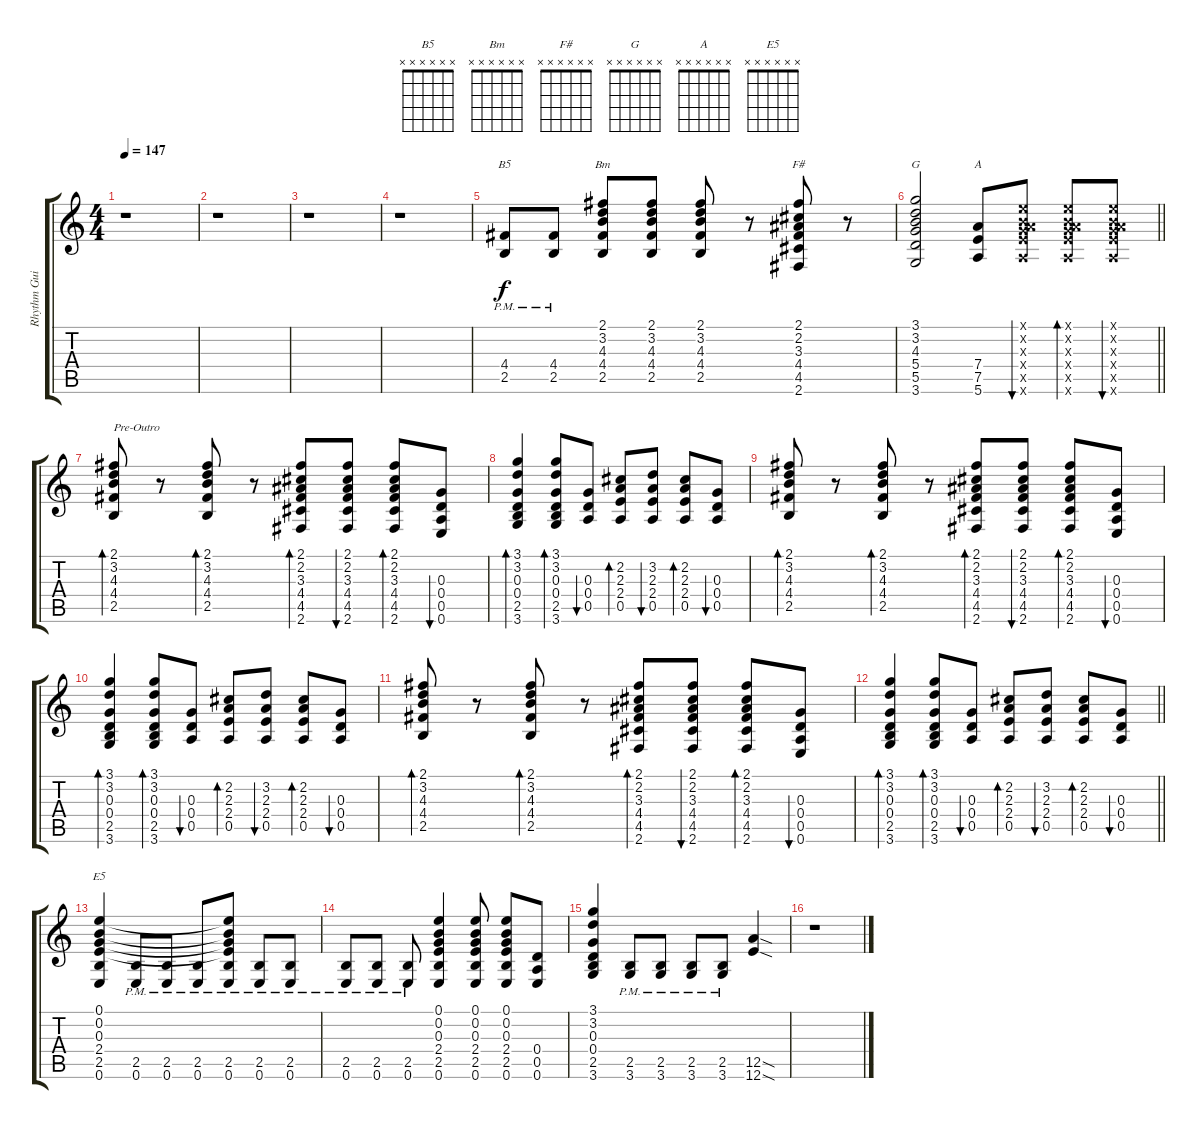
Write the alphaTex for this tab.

\track ("Rhythm Guitar" "Rhythm Gui") {instrument overdrivenguitar}
\staff {score tabs}
\tuning (E4 B3 G3 D3 A2 E2) {hide}
\chord ("B5" x x x x x x)
\chord ("Bm" x x x x x x)
\chord ("F#" x x x x x x)
\chord ("G" x x x x x x)
\chord ("A" x x x x x x)
\chord ("E5" x x x x x x)
\ts (4 4)
\tempo 147
\clef g2
\ks c
r.1{dy f} |
r.1 |
r.1 |
r.1 |
(4.4{pm} 2.5{pm}).8{ch "B5"} (4.4{pm} 2.5{pm}).8 (2.1 3.2 4.3 4.4 2.5).8{ch "Bm"} (2.1 3.2 4.3 4.4 2.5).8 (2.1 3.2 4.3 4.4 2.5).8 r.8 (2.1 2.2 3.3 4.4 4.5 2.6).8{ch "F#"} r.8 |
\barLineRight lightlight
(3.1 3.2 4.3 5.4 5.5 3.6).2{ch "G"} (7.4 7.5 5.6).8{ch "A"} (0.1{x} 0.2{x} 0.3{x} 7.4{x} 7.5{x} 5.6{x}).8{bu 30} (0.1{x} 0.2{x} 0.3{x} 7.4{x} 7.5{x} 5.6{x}).8{bd 30} (0.1{x} 0.2{x} 0.3{x} 7.4{x} 7.5{x} 5.6{x}).8{bu 30} |
(2.1 3.2 4.3 4.4 2.5).8{bd 30 txt "Pre-Outro"} r.8 (2.1 3.2 4.3 4.4 2.5).8{bd 30} r.8 (2.1 2.2 3.3 4.4 4.5 2.6).8{bd 30} (2.1 2.2 3.3 4.4 4.5 2.6).8{bu 30} (2.1 2.2 3.3 4.4 4.5 2.6).8{bd 30} (0.3 0.4 0.5 0.6).8{bu 30} |
(3.1 3.2 0.3 0.4 2.5 3.6).4{bd 30} (3.1 3.2 0.3 0.4 2.5 3.6).8{bd 30} (0.3 0.4 0.5).8{bu 30} (2.2 2.3 2.4 0.5).8{bd 30} (3.2 2.3 2.4 0.5).8{bu 30} (2.2 2.3 2.4 0.5).8{bd 30} (0.3 0.4 0.5).8{bu 30} |
(2.1 3.2 4.3 4.4 2.5).8{bd 30} r.8 (2.1 3.2 4.3 4.4 2.5).8{bd 30} r.8 (2.1 2.2 3.3 4.4 4.5 2.6).8{bd 30} (2.1 2.2 3.3 4.4 4.5 2.6).8{bu 30} (2.1 2.2 3.3 4.4 4.5 2.6).8{bd 30} (0.3 0.4 0.5 0.6).8{bu 30} |
(3.1 3.2 0.3 0.4 2.5 3.6).4{bd 30} (3.1 3.2 0.3 0.4 2.5 3.6).8{bd 30} (0.3 0.4 0.5).8{bu 30} (2.2 2.3 2.4 0.5).8{bd 30} (3.2 2.3 2.4 0.5).8{bu 30} (2.2 2.3 2.4 0.5).8{bd 30} (0.3 0.4 0.5).8{bu 30} |
(2.1 3.2 4.3 4.4 2.5).8{bd 30} r.8 (2.1 3.2 4.3 4.4 2.5).8{bd 30} r.8 (2.1 2.2 3.3 4.4 4.5 2.6).8{bd 30} (2.1 2.2 3.3 4.4 4.5 2.6).8{bu 30} (2.1 2.2 3.3 4.4 4.5 2.6).8{bd 30} (0.3 0.4 0.5 0.6).8{bu 30} |
\barLineRight lightlight
(3.1 3.2 0.3 0.4 2.5 3.6).4{bd 30} (3.1 3.2 0.3 0.4 2.5 3.6).8{bd 30} (0.3 0.4 0.5).8{bu 30} (2.2 2.3 2.4 0.5).8{bd 30} (3.2 2.3 2.4 0.5).8{bu 30} (2.2 2.3 2.4 0.5).8{bd 30} (0.3 0.4 0.5).8{bu 30} |
(0.1 0.2 0.3 2.4 2.5 0.6).4{ch "E5"} (2.5{pm} 0.6{pm}).8 (2.5{pm} 0.6{pm}).8 (2.5{pm} 0.6{pm}).8 (0.1{t} 0.2{t} 0.3{t} 2.4{t} 2.5{pm} 0.6{pm}).8 (2.5{pm} 0.6{pm}).8 (2.5{pm} 0.6{pm}).8 |
(2.5{pm} 0.6{pm}).8 (2.5{pm} 0.6{pm}).8 (2.5{pm} 0.6{pm}).8 (0.1 0.2 0.3 2.4 2.5 0.6).4 (0.1 0.2 0.3 2.4 2.5 0.6).8 (0.1 0.2 0.3 2.4 2.5 0.6).8 (0.4 0.5 0.6).8 |
(3.1 3.2 0.3 0.4 2.5 3.6).4 (2.5{pm} 3.6{pm}).8 (2.5{pm} 3.6{pm}).8 (2.5{pm} 3.6{pm}).8 (2.5{pm} 3.6{pm}).8 (12.5{sod} 12.6{sod}).4 |
r.1
